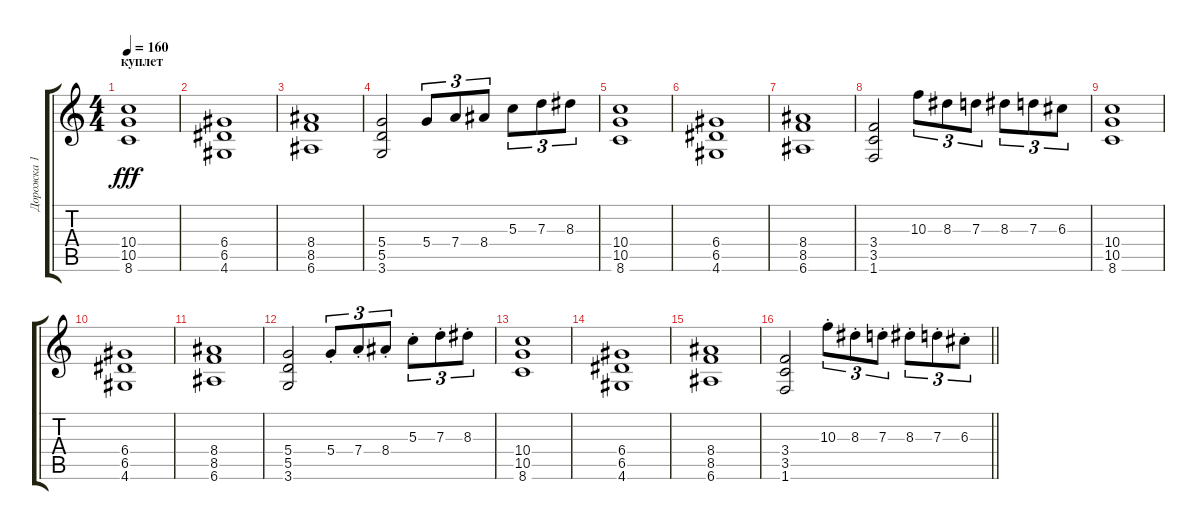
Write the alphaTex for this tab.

\track ("Дорожка 1" "Дорожка 1") {instrument distortionguitar}
\staff {score tabs}
\tuning (E4 B3 G3 D3 A2 E2) {hide}
\ts (4 4)
\section ("" "куплет")
\tempo 160
\clef g2
\ks c
(10.4 10.5 8.6).1{dy fff} |
(6.4 6.5 4.6).1 |
(8.4 8.5 6.6).1 |
(5.4 5.5 3.6).2 5.4.8{tu (3 2)} 7.4.8{tu (3 2)} 8.4.8{tu (3 2)} 5.3.8{tu (3 2)} 7.3.8{tu (3 2)} 8.3.8{tu (3 2)} |
(10.4 10.5 8.6).1 |
(6.4 6.5 4.6).1 |
(8.4 8.5 6.6).1 |
(3.4 3.5 1.6).2 10.3.8{tu (3 2)} 8.3.8{tu (3 2)} 7.3.8{tu (3 2)} 8.3.8{tu (3 2)} 7.3.8{tu (3 2)} 6.3.8{tu (3 2)} |
(10.4 10.5 8.6).1 |
(6.4 6.5 4.6).1 |
(8.4 8.5 6.6).1 |
(5.4 5.5 3.6).2 5.4{st}.8{tu (3 2)} 7.4{st}.8{tu (3 2)} 8.4{st}.8{tu (3 2)} 5.3{st}.8{tu (3 2)} 7.3{st}.8{tu (3 2)} 8.3{st}.8{tu (3 2)} |
(10.4 10.5 8.6).1 |
(6.4 6.5 4.6).1 |
(8.4 8.5 6.6).1 |
\barLineRight lightlight
(3.4 3.5 1.6).2 10.3{st}.8{tu (3 2)} 8.3{st}.8{tu (3 2)} 7.3{st}.8{tu (3 2)} 8.3{st}.8{tu (3 2)} 7.3{st}.8{tu (3 2)} 6.3{st}.8{tu (3 2)}
